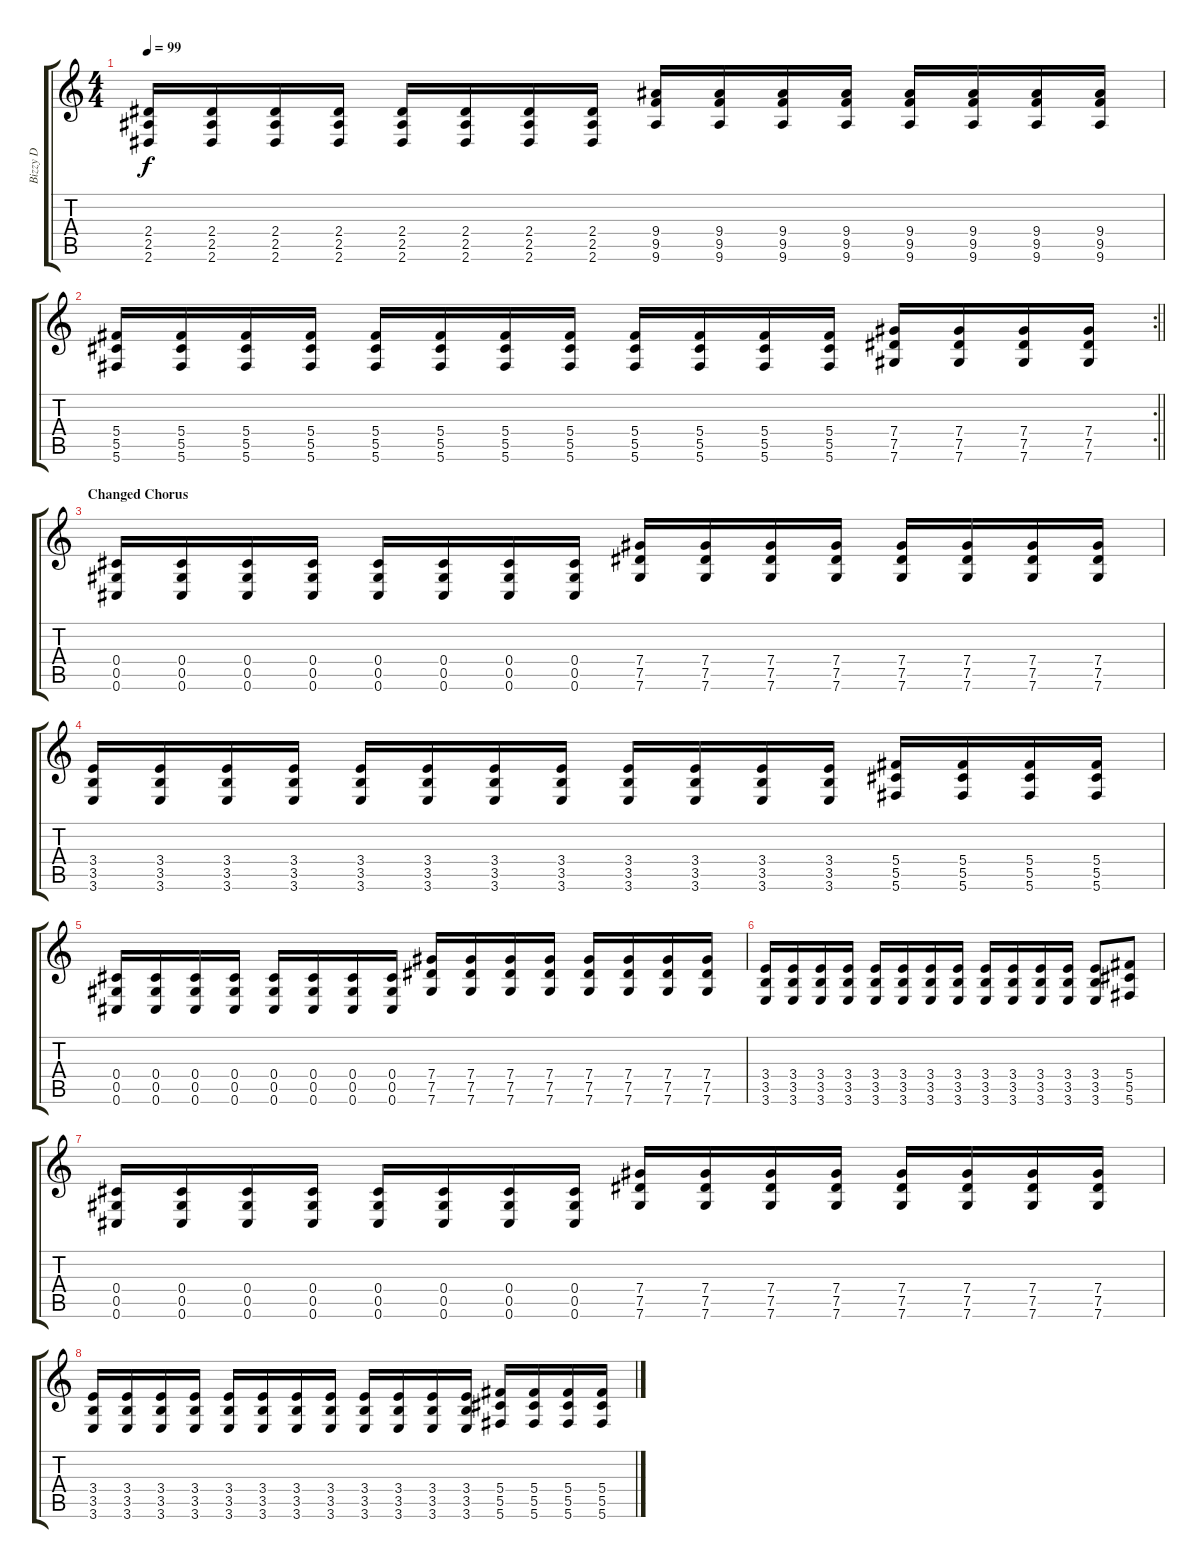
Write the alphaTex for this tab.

\track ("Bizzy D" "Bizzy D") {instrument overdrivenguitar}
\staff {score tabs}
\tuning (Eb4 Bb3 Gb3 Db3 Ab2 Db2) {hide}
\ts (4 4)
\tempo 99
\clef g2
\ks c
(2.4 2.5 2.6).16{dy f} (2.4 2.5 2.6).16 (2.4 2.5 2.6).16 (2.4 2.5 2.6).16 (2.4 2.5 2.6).16 (2.4 2.5 2.6).16 (2.4 2.5 2.6).16 (2.4 2.5 2.6).16 (9.4 9.5 9.6).16 (9.4 9.5 9.6).16 (9.4 9.5 9.6).16 (9.4 9.5 9.6).16 (9.4 9.5 9.6).16 (9.4 9.5 9.6).16 (9.4 9.5 9.6).16 (9.4 9.5 9.6).16 |
\rc 2
\barLineRight lightlight
(5.4 5.5 5.6).16 (5.4 5.5 5.6).16 (5.4 5.5 5.6).16 (5.4 5.5 5.6).16 (5.4 5.5 5.6).16 (5.4 5.5 5.6).16 (5.4 5.5 5.6).16 (5.4 5.5 5.6).16 (5.4 5.5 5.6).16 (5.4 5.5 5.6).16 (5.4 5.5 5.6).16 (5.4 5.5 5.6).16 (7.4 7.5 7.6).16 (7.4 7.5 7.6).16 (7.4 7.5 7.6).16 (7.4 7.5 7.6).16 |
\section ("" "Changed Chorus")
(0.4 0.5 0.6).16 (0.4 0.5 0.6).16 (0.4 0.5 0.6).16 (0.4 0.5 0.6).16 (0.4 0.5 0.6).16 (0.4 0.5 0.6).16 (0.4 0.5 0.6).16 (0.4 0.5 0.6).16 (7.4 7.5 7.6).16 (7.4 7.5 7.6).16 (7.4 7.5 7.6).16 (7.4 7.5 7.6).16 (7.4 7.5 7.6).16 (7.4 7.5 7.6).16 (7.4 7.5 7.6).16 (7.4 7.5 7.6).16 |
(3.4 3.5 3.6).16 (3.4 3.5 3.6).16 (3.4 3.5 3.6).16 (3.4 3.5 3.6).16 (3.4 3.5 3.6).16 (3.4 3.5 3.6).16 (3.4 3.5 3.6).16 (3.4 3.5 3.6).16 (3.4 3.5 3.6).16 (3.4 3.5 3.6).16 (3.4 3.5 3.6).16 (3.4 3.5 3.6).16 (5.4 5.5 5.6).16 (5.4 5.5 5.6).16 (5.4 5.5 5.6).16 (5.4 5.5 5.6).16 |
(0.4 0.5 0.6).16 (0.4 0.5 0.6).16 (0.4 0.5 0.6).16 (0.4 0.5 0.6).16 (0.4 0.5 0.6).16 (0.4 0.5 0.6).16 (0.4 0.5 0.6).16 (0.4 0.5 0.6).16 (7.4 7.5 7.6).16 (7.4 7.5 7.6).16 (7.4 7.5 7.6).16 (7.4 7.5 7.6).16 (7.4 7.5 7.6).16 (7.4 7.5 7.6).16 (7.4 7.5 7.6).16 (7.4 7.5 7.6).16 |
(3.4 3.5 3.6).16 (3.4 3.5 3.6).16 (3.4 3.5 3.6).16 (3.4 3.5 3.6).16 (3.4 3.5 3.6).16 (3.4 3.5 3.6).16 (3.4 3.5 3.6).16 (3.4 3.5 3.6).16 (3.4 3.5 3.6).16 (3.4 3.5 3.6).16 (3.4 3.5 3.6).16 (3.4 3.5 3.6).16 (3.4 3.5 3.6).8 (5.4 5.5 5.6).8 |
(0.4 0.5 0.6).16 (0.4 0.5 0.6).16 (0.4 0.5 0.6).16 (0.4 0.5 0.6).16 (0.4 0.5 0.6).16 (0.4 0.5 0.6).16 (0.4 0.5 0.6).16 (0.4 0.5 0.6).16 (7.4 7.5 7.6).16 (7.4 7.5 7.6).16 (7.4 7.5 7.6).16 (7.4 7.5 7.6).16 (7.4 7.5 7.6).16 (7.4 7.5 7.6).16 (7.4 7.5 7.6).16 (7.4 7.5 7.6).16 |
(3.4 3.5 3.6).16 (3.4 3.5 3.6).16 (3.4 3.5 3.6).16 (3.4 3.5 3.6).16 (3.4 3.5 3.6).16 (3.4 3.5 3.6).16 (3.4 3.5 3.6).16 (3.4 3.5 3.6).16 (3.4 3.5 3.6).16 (3.4 3.5 3.6).16 (3.4 3.5 3.6).16 (3.4 3.5 3.6).16 (5.4 5.5 5.6).16 (5.4 5.5 5.6).16 (5.4 5.5 5.6).16 (5.4 5.5 5.6).16
